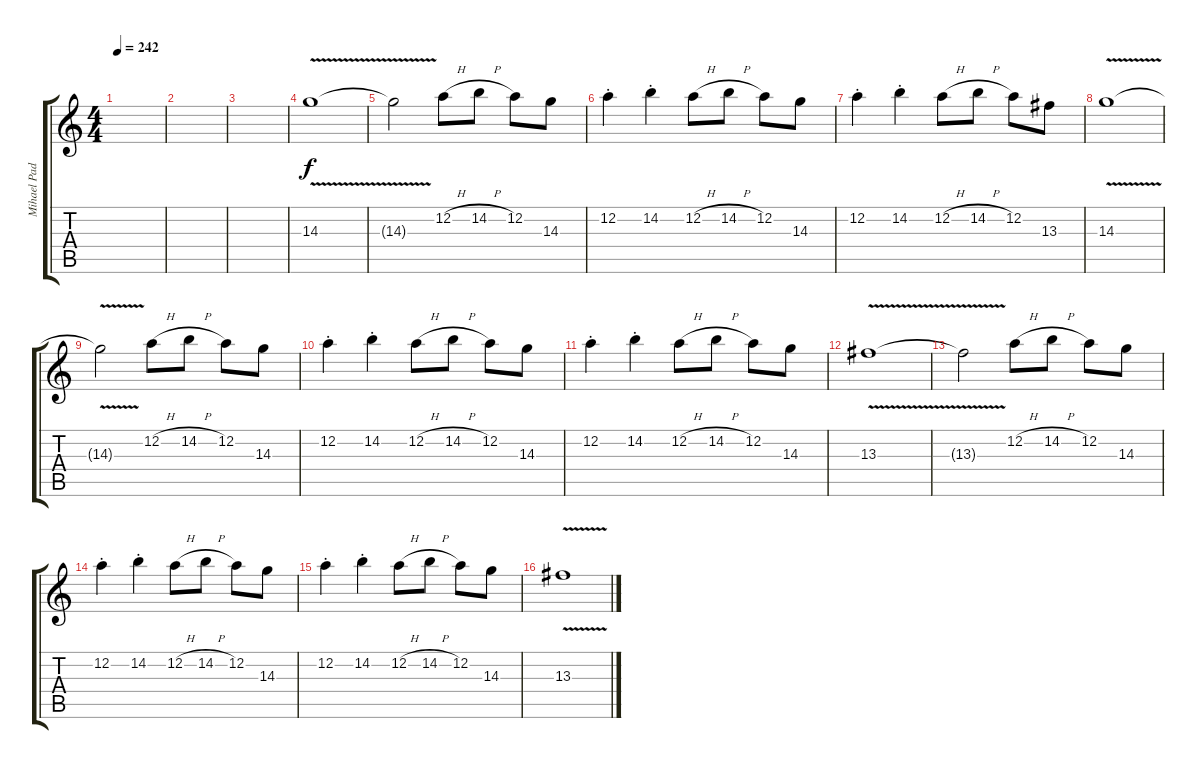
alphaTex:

\track ("Mihael Padget" "Mihael Pad") {instrument distortionguitar}
\staff {score tabs}
\tuning (D4 A3 F3 C3 G2 C2) {hide}
\ts (4 4)
\tempo 242
\clef g2
\ks c
|
|
|
14.3{v}.1 |
14.3{t}.2 12.2{h}.8 14.2{h}.8 12.2.8 14.3.8 |
12.2{st}.4 14.2{st}.4 12.2{h}.8 14.2{h}.8 12.2.8 14.3.8 |
12.2{st}.4 14.2{st}.4 12.2{h}.8 14.2{h}.8 12.2.8 13.3.8 |
14.3{v}.1 |
14.3{t}.2 12.2{h}.8 14.2{h}.8 12.2.8 14.3.8 |
12.2{st}.4 14.2{st}.4 12.2{h}.8 14.2{h}.8 12.2.8 14.3.8 |
12.2{st}.4 14.2{st}.4 12.2{h}.8 14.2{h}.8 12.2.8 14.3.8 |
13.3{v}.1 |
13.3{t}.2 12.2{h}.8 14.2{h}.8 12.2.8 14.3.8 |
12.2{st}.4 14.2{st}.4 12.2{h}.8 14.2{h}.8 12.2.8 14.3.8 |
12.2{st}.4 14.2{st}.4 12.2{h}.8 14.2{h}.8 12.2.8 14.3.8 |
13.3{v}.1
